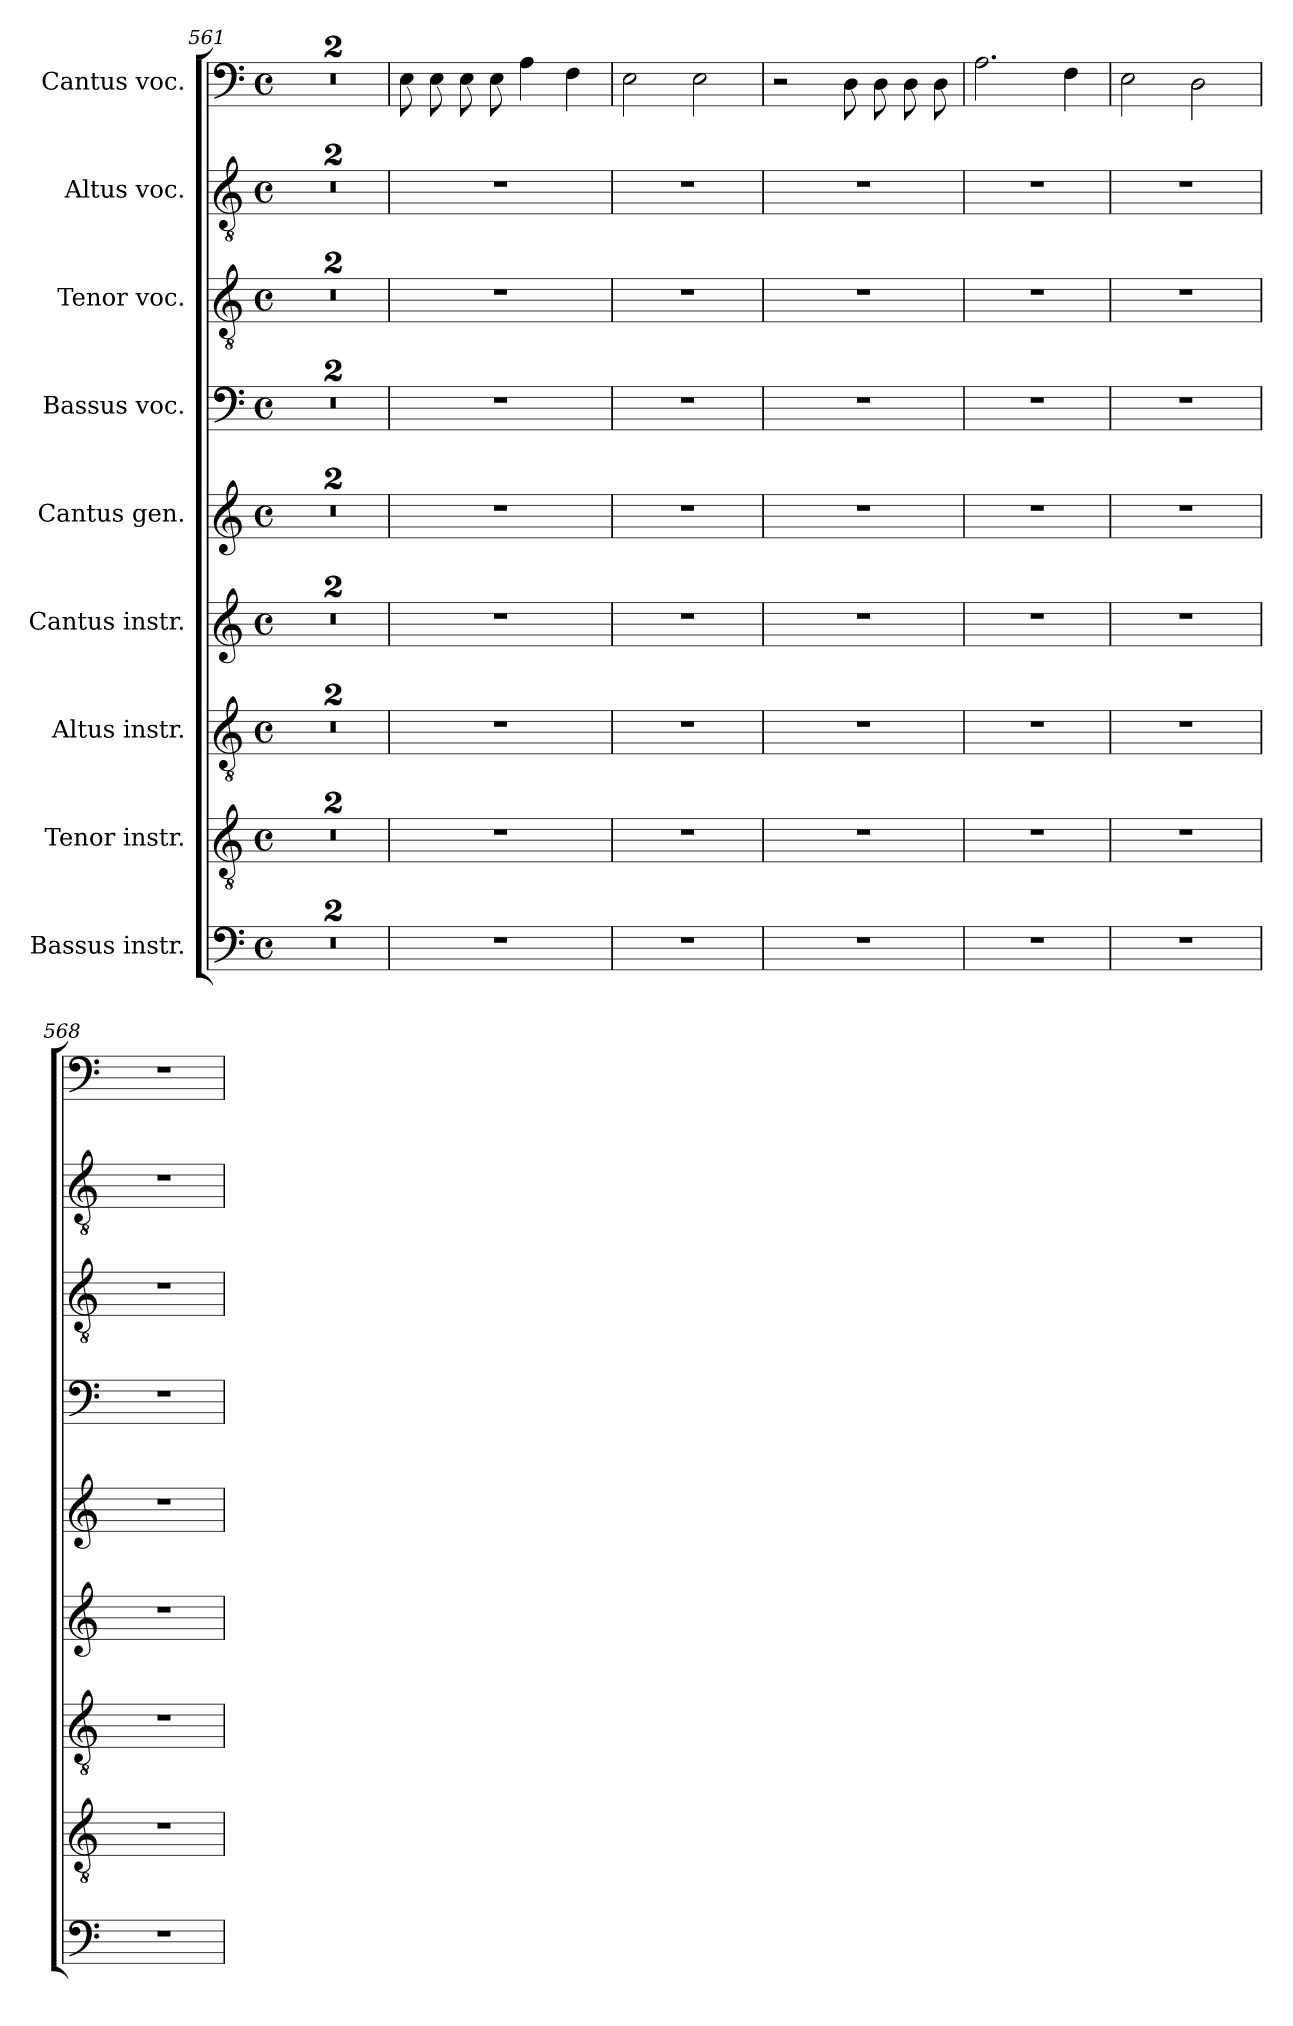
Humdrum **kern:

**kern	**kern	**kern	**kern	**kern	**kern	**kern	**kern	**kern
*part9	*part8	*part7	*part6	*part5	*part4	*part3	*part2	*part1
*staff9	*staff8	*staff7	*staff6	*staff5	*staff4	*staff3	*staff2	*staff1
*I"Bassus instr.	*I"Tenor instr.	*I"Altus instr.	*I"Cantus instr.	*I"Cantus gen.	*I"Bassus voc.	*I"Tenor voc.	*I"Altus voc.	*I"Cantus voc.
*clefF4	*clefGv2	*clefGv2	*clefG2	*clefG2	*clefF4	*clefGv2	*clefGv2	*clefF4
*k[]	*k[]	*k[]	*k[]	*k[]	*k[]	*k[]	*k[]	*k[]
*C:	*C:	*C:	*C:	*C:	*C:	*C:	*C:	*C:
*M4/4	*M4/4	*M4/4	*M4/4	*M4/4	*M4/4	*M4/4	*M4/4	*M4/4
*met(c)	*met(c)	*met(c)	*met(c)	*met(c)	*met(c)	*met(c)	*met(c)	*met(c)
=561!|:	=561!|:	=561!|:	=561!|:	=561!|:	=561!|:	=561!|:	=561!|:	=561!|:
1r	1r	1r	1r	1r	1r	1r	1r	1r
=562	=562	=562	=562	=562	=562	=562	=562	=562
1r	1r	1r	1r	1r	1r	1r	1r	1r
=563	=563	=563	=563	=563	=563	=563	=563	=563
1r	1r	1r	1r	1r	1r	1r	1r	8E\
.	.	.	.	.	.	.	.	8E\
.	.	.	.	.	.	.	.	8E\
.	.	.	.	.	.	.	.	8E\
.	.	.	.	.	.	.	.	4A\
.	.	.	.	.	.	.	.	4F\
=564	=564	=564	=564	=564	=564	=564	=564	=564
1r	1r	1r	1r	1r	1r	1r	1r	2E\
.	.	.	.	.	.	.	.	2E\
=565	=565	=565	=565	=565	=565	=565	=565	=565
1r	1r	1r	1r	1r	1r	1r	1r	2r
.	.	.	.	.	.	.	.	8D\
.	.	.	.	.	.	.	.	8D\
.	.	.	.	.	.	.	.	8D\
.	.	.	.	.	.	.	.	8D\
!!LO:LB:g=z
=566	=566	=566	=566	=566	=566	=566	=566	=566
1r	1r	1r	1r	1r	1r	1r	1r	2.A\
.	.	.	.	.	.	.	.	4F\
=567	=567	=567	=567	=567	=567	=567	=567	=567
1r	1r	1r	1r	1r	1r	1r	1r	2E\
.	.	.	.	.	.	.	.	2D\
=568	=568	=568	=568	=568	=568	=568	=568	=568
1r	1r	1r	1r	1r	1r	1r	1r	1r
=	=	=	=	=	=	=	=	=
*-	*-	*-	*-	*-	*-	*-	*-	*-
